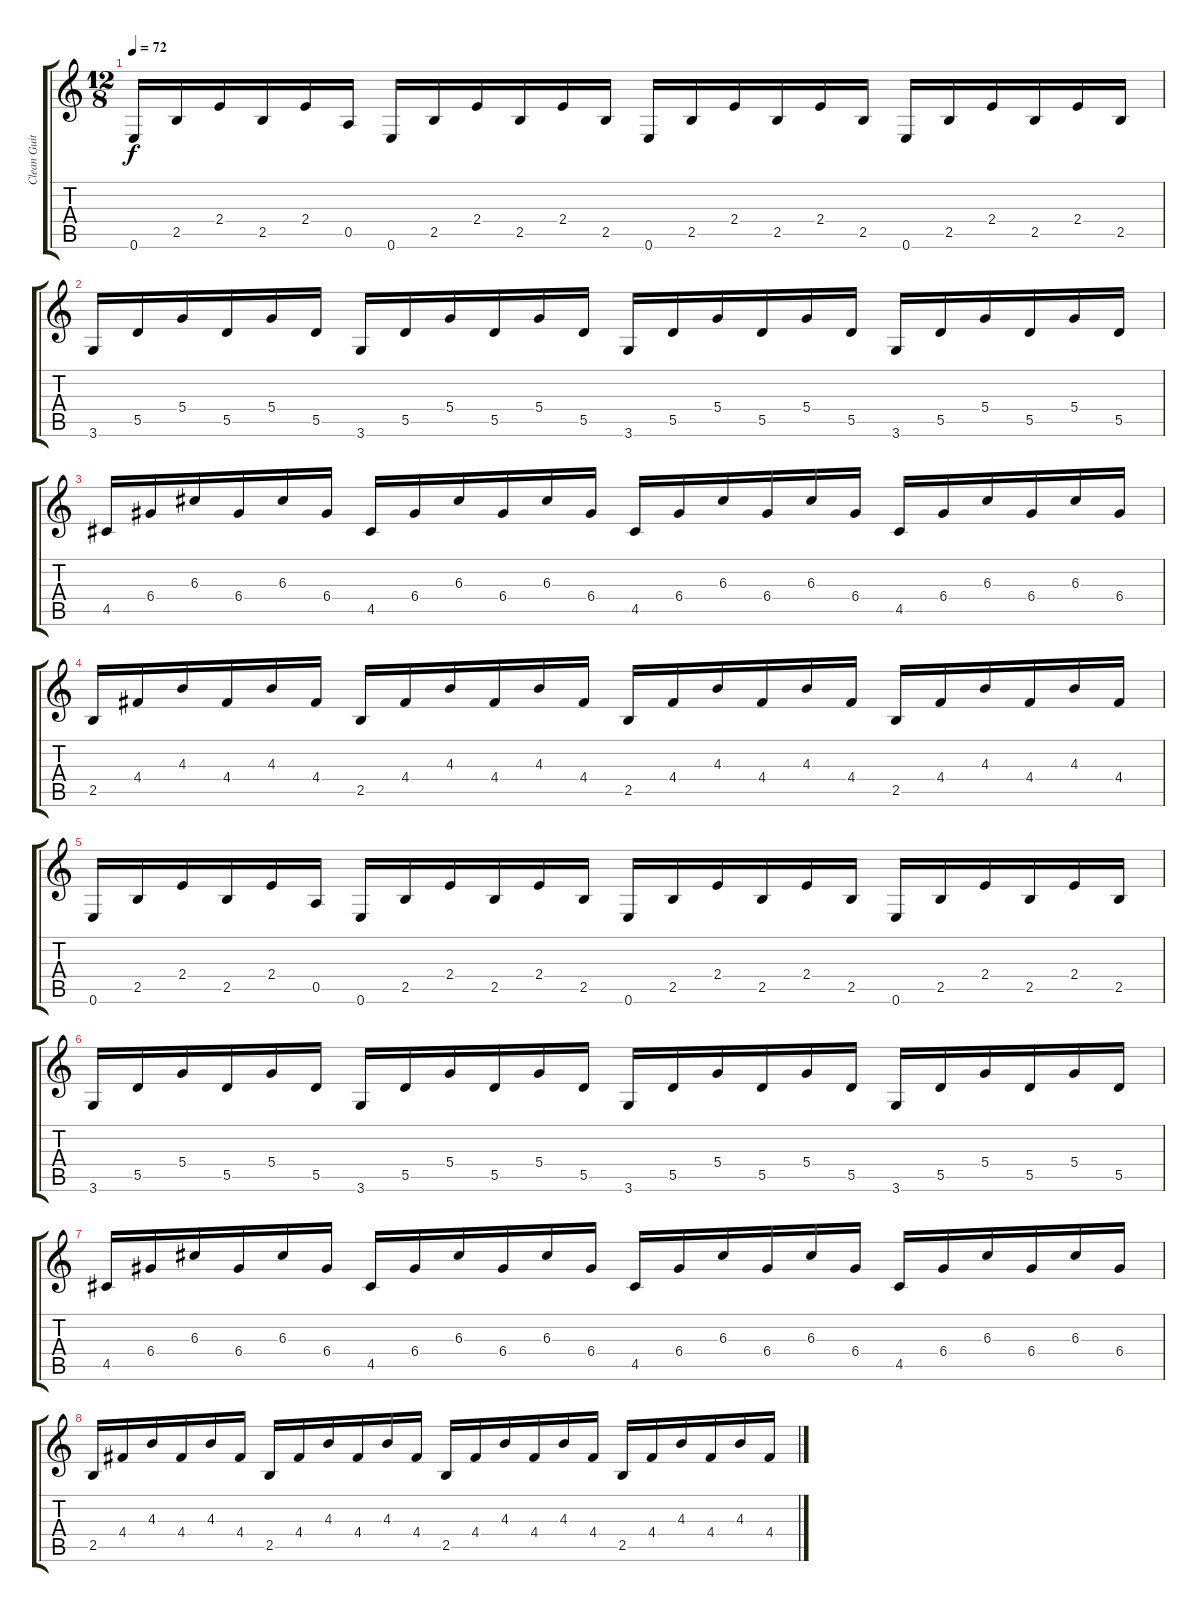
\track ("Clean Guitar 2" "Clean Guit") {instrument acousticguitarsteel}
\staff {score tabs}
\tuning (E4 B3 G3 D3 A2 E2) {hide}
\ts (12 8)
\tempo 72
\clef g2
\ks c
0.6.16{dy f instrument acousticguitarsteel} 2.5.16 2.4.16 2.5.16 2.4.16 0.5.16 0.6.16 2.5.16 2.4.16 2.5.16 2.4.16 2.5.16 0.6.16 2.5.16 2.4.16 2.5.16 2.4.16 2.5.16 0.6.16 2.5.16 2.4.16 2.5.16 2.4.16 2.5.16 |
3.6.16 5.5.16 5.4.16 5.5.16 5.4.16 5.5.16 3.6.16 5.5.16 5.4.16 5.5.16 5.4.16 5.5.16 3.6.16 5.5.16 5.4.16 5.5.16 5.4.16 5.5.16 3.6.16 5.5.16 5.4.16 5.5.16 5.4.16 5.5.16 |
4.5.16 6.4.16 6.3.16 6.4.16 6.3.16 6.4.16 4.5.16 6.4.16 6.3.16 6.4.16 6.3.16 6.4.16 4.5.16 6.4.16 6.3.16 6.4.16 6.3.16 6.4.16 4.5.16 6.4.16 6.3.16 6.4.16 6.3.16 6.4.16 |
2.5.16 4.4.16 4.3.16 4.4.16 4.3.16 4.4.16 2.5.16 4.4.16 4.3.16 4.4.16 4.3.16 4.4.16 2.5.16 4.4.16 4.3.16 4.4.16 4.3.16 4.4.16 2.5.16 4.4.16 4.3.16 4.4.16 4.3.16 4.4.16 |
0.6.16 2.5.16 2.4.16 2.5.16 2.4.16 0.5.16 0.6.16 2.5.16 2.4.16 2.5.16 2.4.16 2.5.16 0.6.16 2.5.16 2.4.16 2.5.16 2.4.16 2.5.16 0.6.16 2.5.16 2.4.16 2.5.16 2.4.16 2.5.16 |
3.6.16 5.5.16 5.4.16 5.5.16 5.4.16 5.5.16 3.6.16 5.5.16 5.4.16 5.5.16 5.4.16 5.5.16 3.6.16 5.5.16 5.4.16 5.5.16 5.4.16 5.5.16 3.6.16 5.5.16 5.4.16 5.5.16 5.4.16 5.5.16 |
4.5.16 6.4.16 6.3.16 6.4.16 6.3.16 6.4.16 4.5.16 6.4.16 6.3.16 6.4.16 6.3.16 6.4.16 4.5.16 6.4.16 6.3.16 6.4.16 6.3.16 6.4.16 4.5.16 6.4.16 6.3.16 6.4.16 6.3.16 6.4.16 |
2.5.16 4.4.16 4.3.16 4.4.16 4.3.16 4.4.16 2.5.16 4.4.16 4.3.16 4.4.16 4.3.16 4.4.16 2.5.16 4.4.16 4.3.16 4.4.16 4.3.16 4.4.16 2.5.16 4.4.16 4.3.16 4.4.16 4.3.16 4.4.16
